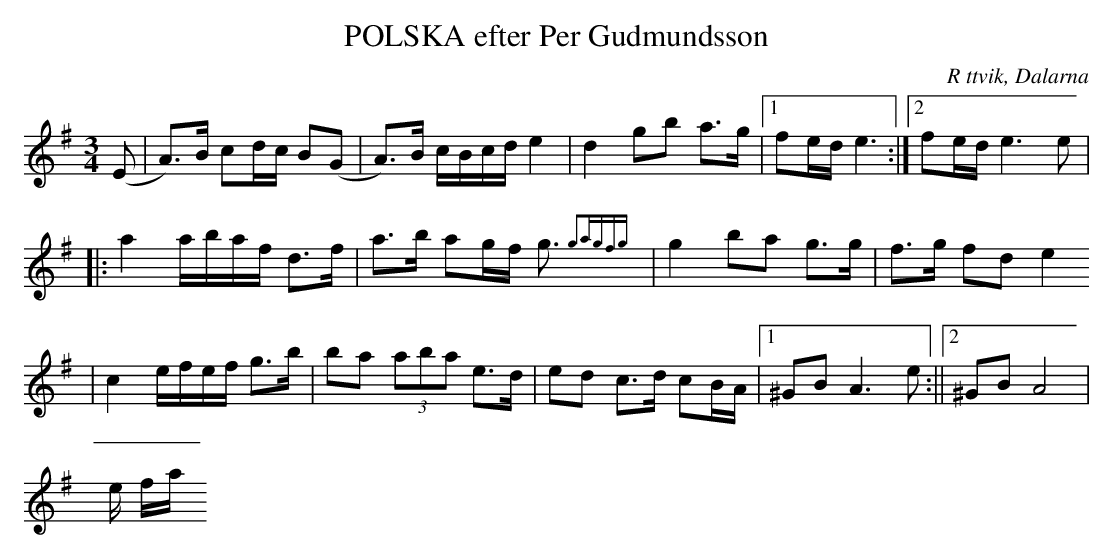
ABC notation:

X:1
T:POLSKA efter Per Gudmundsson
O:R ttvik, Dalarna
M:3/4
L:1/16
K:G
(E2|A2)>B2 c2dc B2(G2|A2)>B2 cBcde4 |d4g2b2 a2>g2|1f2ed e6:|2f2ed e6e2|
|:a4abaf d2>f2| a2>b2 a2gf g3{g2agfg}|g4b2a2 g2>g2 |f2>g2 f2d2e4
|c4efef g2>b2|b2a2 (3a2b2a2 e2>d2|e2d2 c2>d2 c2BA|1^G2B2A6e2:||2^G2B2A8|
lite information
